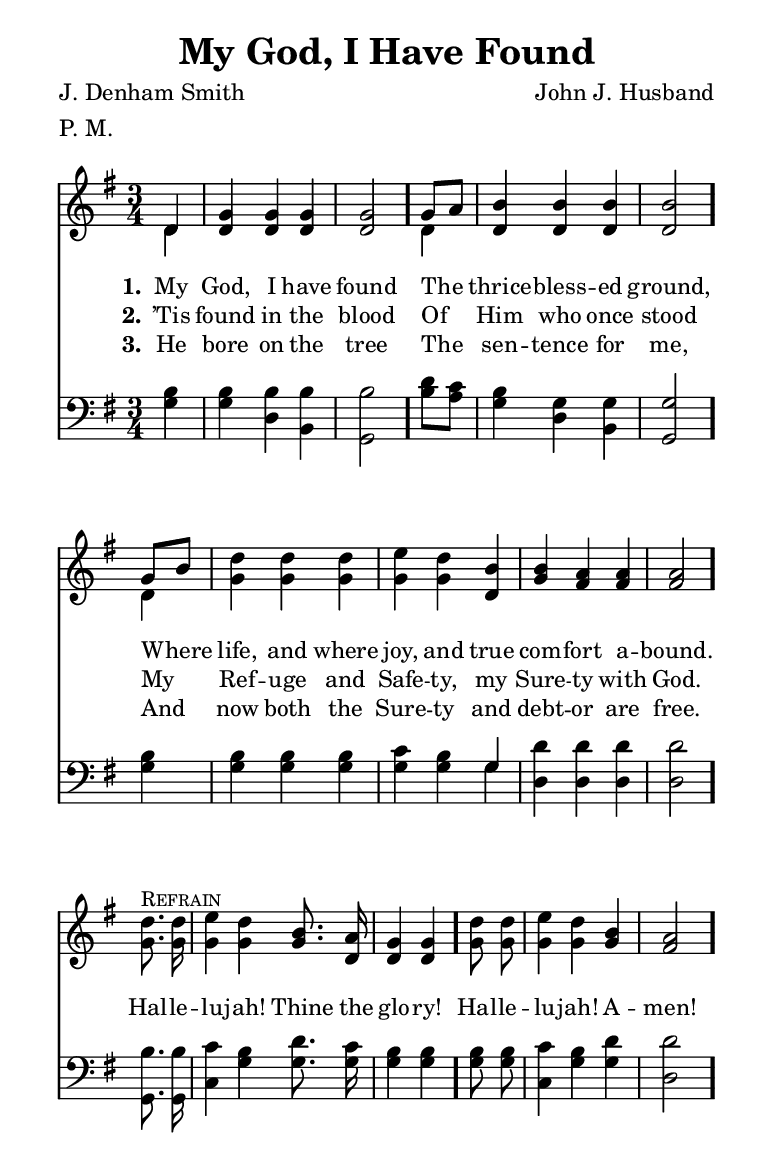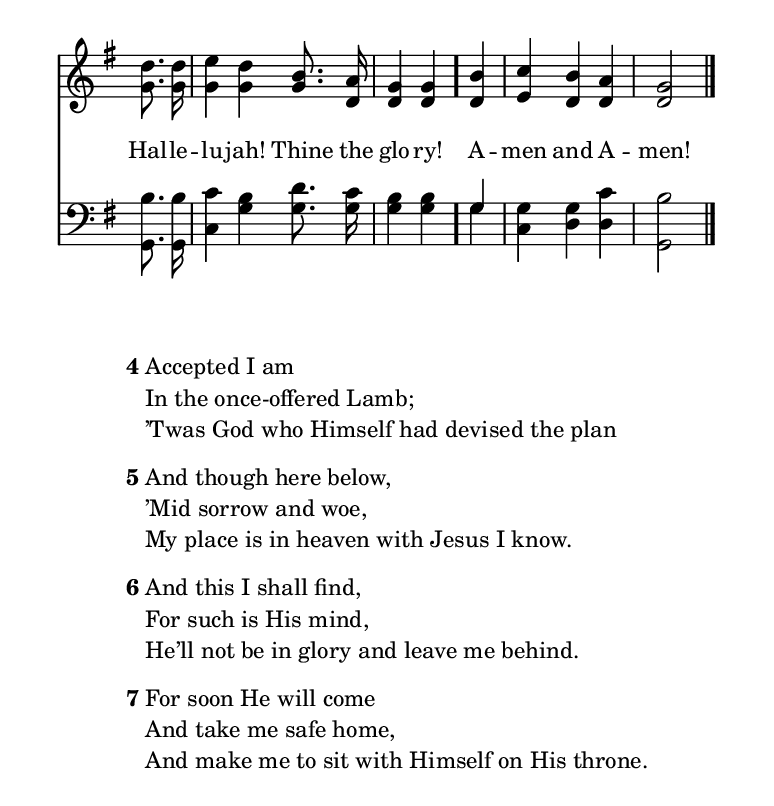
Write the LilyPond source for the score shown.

\include "common/global.ily"
\paper {
  \include "common/paper.ily"
  ragged-last-bottom = ##t
}

\header{
  hymnnumber = "242"
  title = "My God, I Have Found"
  tunename = ""
  meter = "P. M."
  poet = "J. Denham Smith"
  composer = "John J. Husband"
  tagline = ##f
}

global = {
  \include "common/overrides.ily"
  \override Staff.TimeSignature.style = #'numbered
  \time 3/4
  \override Score.MetronomeMark.transparent = ##t % hide all fermata changes too
  \tempo 4=100
  \key g \major
  \partial 4
  \autoBeamOff
}

notesSoprano = {
\global
\relative c' {

  d4 | g g g | g2
  g8[ a] | b4 b b | b2
  g8[ b] | d4 d d | e d b | b a a | a2

  << s^\markup { \small \caps "Refrain" }
  { d8. d16 | e4 d b8. a16 | g4 g } >>
  d'8 d | e4 d b | a2
  d8. d16 | e4 d b8. a16 | g4 g
  b4 | c b a | g2

  \bar "|."

}
}

notesAlto = {
\global
\relative e' {

  d4 | d d d | d2
  d4 | d d d | d2
  d4 | g g g | g g d | g fis fis | fis2

  g8. g16 | g4 g g8. d16 | d4 d
  g8 g | g4 g g | fis2
  g8. g16 | g4 g g8. d16 | d4 d
  d4 | e d d | d2

}
}

notesTenor = {
\global
\relative a {

  b4 | b b b | b2
  d8[ c] | b4 g g | g2
  b4 | b b b | c b g | d' d d | d2

  b8. b16 | c4 b d8. c16 | b4 b
  b8 b | c4 b d | d2
  b8. b16 | c4 b d8. c16 | b4 b
  g4 | g g c4 | b2

}
}

notesBass = {
\global
\relative f {

  g4 | g d b | g2
  b'8[ a] | g4 d b | g2
  g'4 | g g g | g g g | d d d | d2

  g,8. g16 | c4 g' g8. g16 | g4 g
  g8 g | c,4 g' g | d2
  g,8. g16 | c4 g' g8. g16 | g4 g
  g4 | c, d d | g,2

}
}

Refrain = \lyricmode {

Hal -- le -- lu -- jah! Thine the glo -- ry! \bar "."
Hal -- le -- lu -- jah! A -- men! \bar "."
Hal -- le -- lu -- jah! Thine the glo -- ry! \bar "."
A -- men and A -- men! \bar "."

}

wordsA = \lyricmode {
\set stanza = "1."

My God, I have found \bar "."
The thrice -- bless -- ed ground, \bar "."
Where life, and where joy, and true com -- fort a -- bound. \bar "."

}

wordsB = \lyricmode {
\set stanza = "2."

’Tis found in the blood
Of Him who once stood
My Ref -- uge and Safe -- ty, my Sure -- ty with God.

\Refrain

}

wordsC = \lyricmode {
\set stanza = "3."

He bore on the tree
The sen -- tence for me,
And now both the Sure -- ty and debt -- or are free.

}

wordsD = \markuplist {

\line { Accepted I am }
\line { In the once-offered Lamb; }
\line { ’Twas God who Himself had devised the plan }

}

wordsE = \markuplist {

\line { And though here below, }
\line { ’Mid sorrow and woe, }
\line { My place is in heaven with Jesus I know. }

}

wordsF = \markuplist {

\line { And this I shall find, }
\line { For such is His mind, }
\line { He’ll not be in glory and leave me behind. }

}

wordsG = \markuplist {

\line { For soon He will come }
\line { And take me safe home, }
\line { And make me to sit with Himself on His throne. }

}

\score {
  \context ChoirStaff <<
    \context Staff = upper <<
      \set Staff.autoBeaming = ##f
      \set ChoirStaff.systemStartDelimiter = #'SystemStartBar
      \set ChoirStaff.printPartCombineTexts = ##f
      \partcombine #'(2 . 9) \notesSoprano \notesAlto
      \context NullVoice = sopranos { \voiceOne << \notesSoprano >> }
      \context NullVoice = altos { \voiceTwo << \notesAlto >> }
      \context Lyrics = one   \lyricsto sopranos \wordsA
      \context Lyrics = two   \lyricsto sopranos \wordsB
      \context Lyrics = three \lyricsto sopranos \wordsC
    >>
    \context Staff = men <<
      \clef bass
      \set ChoirStaff.printPartCombineTexts = ##f
      \partcombine #'(2 . 9) \notesTenor \notesBass
      \context NullVoice = tenors { \voiceOne << \notesTenor >> }
      \context NullVoice = basses { \voiceTwo << \notesBass >> }
    >>
  >>
  \layout {
    \include "common/layout.ily"
  }
  \midi{
    \include "common/midi.ily"
  }
}

\noPageBreak

\markup { \fill-line { \column {
  \line{ \bold 4 \column { \wordsD } } \combine \null \vspace #0.4
  \line{ \bold 5 \column { \wordsE } } \combine \null \vspace #0.4
  \line{ \bold 6 \column { \wordsF } } \combine \null \vspace #0.4
  \line{ \bold 7 \column { \wordsG } } \combine \null \vspace #0.4
} } }

\version "2.19.49"  % necessary for upgrading to future LilyPond versions.

% vi:set et ts=2 sw=2 ai nocindent syntax=lilypond:
